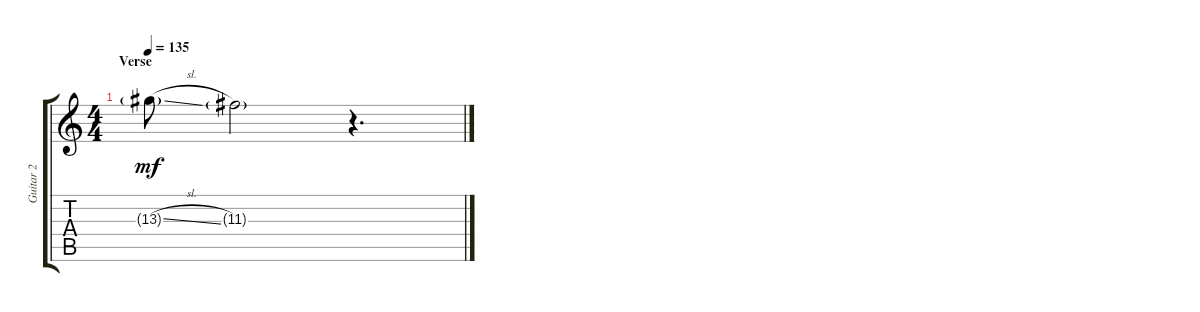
\track ("Guitar 2" "Guitar 2") {instrument electricguitarjazz}
\staff {score tabs}
\tuning (E4 B3 G3 D3 A2 E2) {hide}
\ts (4 4)
\section ("" "Verse")
\tempo 135
\clef g2
\ks c
13.3{sl g}.8{dy mf} 11.3{g}.2 r.4{d}
